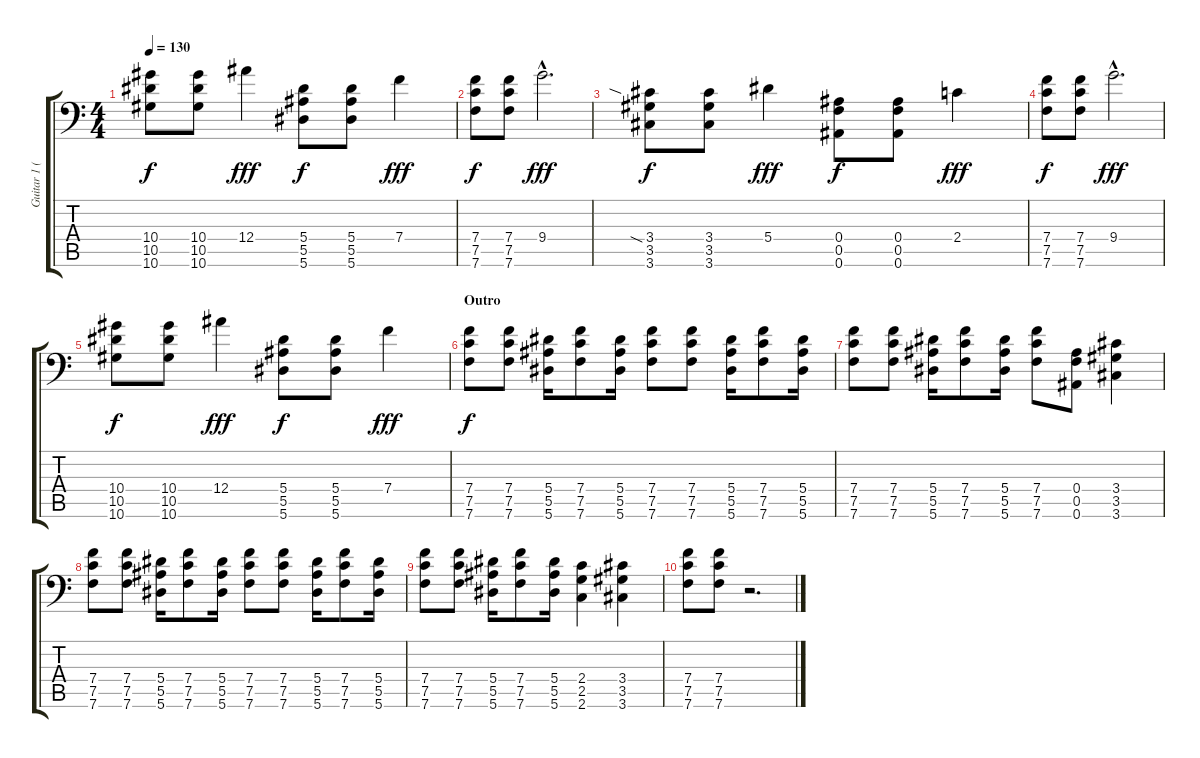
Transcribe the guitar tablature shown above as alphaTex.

\track ("Guitar 1 (Souren \"Mike\" Sarkisyan)" "Guitar 1 (") {instrument distortionguitar}
\staff {score tabs}
\tuning (C4 G3 Eb3 Bb2 F2 Bb1) {hide}
\ts (4 4)
\tempo 130
\clef f4
\ks c
(10.4 10.5 10.6).8{dy f} (10.4 10.5 10.6).8 12.4.4{dy fff} (5.4 5.5 5.6).8{dy f} (5.4 5.5 5.6).8 7.4.4{dy fff} |
(7.4 7.5 7.6).8{dy f} (7.4 7.5 7.6).8 9.4{hac}.2{d dy fff} |
(3.4{sia} 3.5 3.6).8{dy f} (3.4 3.5 3.6).8 5.4.4{dy fff} (0.4 0.5 0.6).8{dy f} (0.4 0.5 0.6).8 2.4.4{dy fff} |
(7.4 7.5 7.6).8{dy f} (7.4 7.5 7.6).8 9.4{hac}.2{d dy fff} |
(10.4 10.5 10.6).8{dy f} (10.4 10.5 10.6).8 12.4.4{dy fff} (5.4 5.5 5.6).8{dy f} (5.4 5.5 5.6).8 7.4.4{dy fff} |
\section ("" "Outro")
(7.4 7.5 7.6).8{dy f} (7.4 7.5 7.6).8 (5.4 5.5 5.6).16 (7.4 7.5 7.6).8 (5.4 5.5 5.6).16 (7.4 7.5 7.6).8 (7.4 7.5 7.6).8 (5.4 5.5 5.6).16 (7.4 7.5 7.6).8 (5.4 5.5 5.6).16 |
(7.4 7.5 7.6).8 (7.4 7.5 7.6).8 (5.4 5.5 5.6).16 (7.4 7.5 7.6).8 (5.4 5.5 5.6).16 (7.4 7.5 7.6).8 (0.4 0.5 0.6).8 (3.4 3.5 3.6).4 |
(7.4 7.5 7.6).8 (7.4 7.5 7.6).8 (5.4 5.5 5.6).16 (7.4 7.5 7.6).8 (5.4 5.5 5.6).16 (7.4 7.5 7.6).8 (7.4 7.5 7.6).8 (5.4 5.5 5.6).16 (7.4 7.5 7.6).8 (5.4 5.5 5.6).16 |
(7.4 7.5 7.6).8 (7.4 7.5 7.6).8 (5.4 5.5 5.6).16 (7.4 7.5 7.6).8 (5.4 5.5 5.6).16 (2.4 2.5 2.6).4 (3.4 3.5 3.6).4 |
(7.4 7.5 7.6).8 (7.4 7.5 7.6).8 r.2{d}
